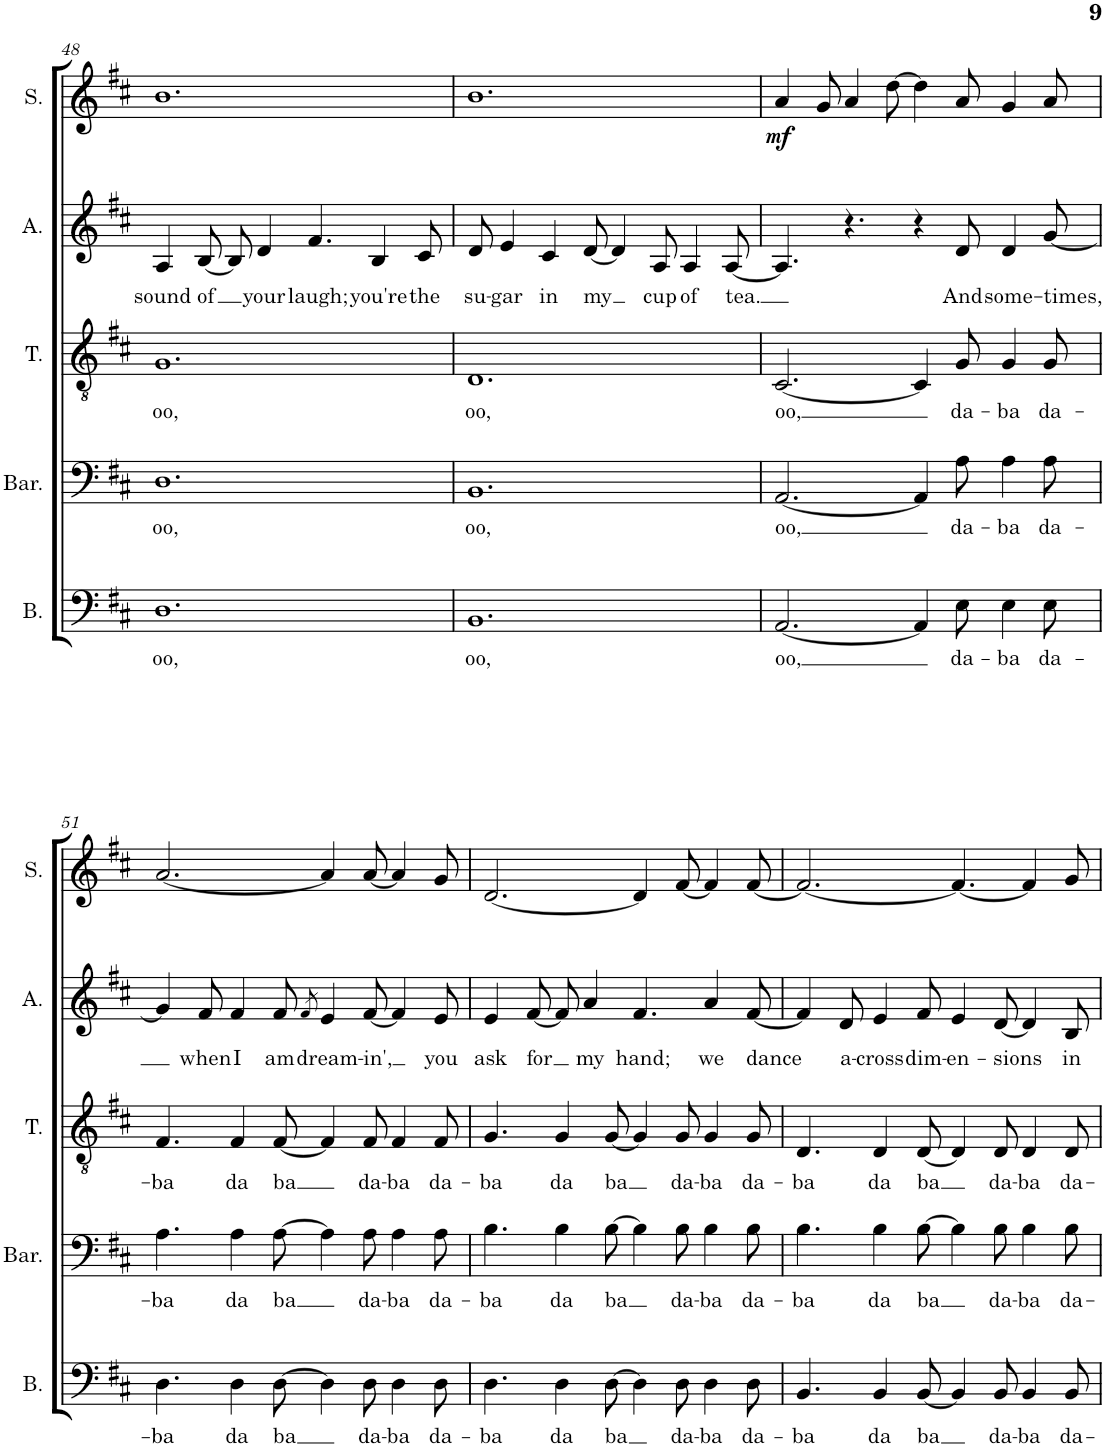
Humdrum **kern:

**kern	**text	**kern	**text	**kern	**text	**kern	**text	**kern	**dynam
*part5	*part5	*part4	*part4	*part3	*part3	*part2	*part2	*part1	*part1
*staff5	*staff5	*staff4	*staff4	*staff3	*staff3	*staff2	*staff2	*staff1	*staff1
*I"Bass	*	*I"Baritone	*	*I"Tenor	*	*I"Alto	*	*I"Soprano	*
*I'B.	*	*I'Bar.	*	*I'T.	*	*I'A.	*	*I'S.	*
!!LO:PB:g=z
*clefF4	*	*clefF4	*	*clefGv2	*	*clefG2	*	*clefG2	*
*k[f#c#]	*	*k[f#c#]	*	*k[f#c#]	*	*k[f#c#]	*	*k[f#c#]	*
*M12/8	*	*M12/8	*	*M12/8	*	*M12/8	*	*M12/8	*
=48	=48	=48	=48	=48	=48	=48	=48	=48	=48
!	!LO:LY:b	!	!LO:LY:b	!	!LO:LY:b	!	!LO:LY:b	!	!
1.D	oo,	1.D	oo,	1.G	oo,	4A/	sound	1.b	.
!	!	!	!	!	!	!	!LO:LY:b	!	!
.	.	.	.	.	.	[8B/	of	.	.
.	.	.	.	.	.	8B/]	.	.	.
!	!	!	!	!	!	!	!LO:LY:b	!	!
.	.	.	.	.	.	4d/	your	.	.
!	!	!	!	!	!	!	!LO:LY:b	!	!
.	.	.	.	.	.	4.f#/	laugh;	.	.
!	!	!	!	!	!	!	!LO:LY:b	!	!
.	.	.	.	.	.	4B/	you're	.	.
!	!	!	!	!	!	!	!LO:LY:b	!	!
.	.	.	.	.	.	8c#/	the	.	.
=49	=49	=49	=49	=49	=49	=49	=49	=49	=49
!	!LO:LY:b	!	!LO:LY:b	!	!LO:LY:b	!	!LO:LY:b	!	!
1.BB	oo,	1.BB	oo,	1.D	oo,	8d/	su-	1.b	.
!	!	!	!	!	!	!	!LO:LY:b	!	!
.	.	.	.	.	.	4e/	-gar	.	.
!	!	!	!	!	!	!	!LO:LY:b	!	!
.	.	.	.	.	.	4c#/	in	.	.
!	!	!	!	!	!	!	!LO:LY:b	!	!
.	.	.	.	.	.	[8d/	my	.	.
.	.	.	.	.	.	4d/]	.	.	.
!	!	!	!	!	!	!	!LO:LY:b	!	!
.	.	.	.	.	.	8A/	cup	.	.
!	!	!	!	!	!	!	!LO:LY:b	!	!
.	.	.	.	.	.	4A/	of	.	.
!	!	!	!	!	!	!	!LO:LY:b	!	!
.	.	.	.	.	.	[8A/	tea.	.	.
=50	=50	=50	=50	=50	=50	=50	=50	=50	=50
!	!LO:LY:b	!	!LO:LY:b	!	!LO:LY:b	!	!	!	!LO:DY:b
[2.AA/	oo,	[2.AA/	oo,	[2.C#/	oo,	4.A/]	.	4a/	mf
.	.	.	.	.	.	.	.	8g/	.
.	.	.	.	.	.	4.r	.	4a/	.
.	.	.	.	.	.	.	.	[8dd\	.
4AA/]	.	4AA/]	.	4C#/]	.	4r	.	4dd\]	.
!	!LO:LY:b	!	!LO:LY:b	!	!LO:LY:b	!	!LO:LY:b	!	!
8E\	da-	8A\	da-	8G/	da-	8d/	And	8a/	.
!	!LO:LY:b	!	!LO:LY:b	!	!LO:LY:b	!	!LO:LY:b	!	!
4E\	-ba	4A\	-ba	4G/	-ba	4d/	some-	4g/	.
!	!LO:LY:b	!	!LO:LY:b	!	!LO:LY:b	!	!LO:LY:b	!	!
8E\	da-	8A\	da-	8G/	da-	[8g/	-times,	8a/	.
!!LO:LB:g=z
=51	=51	=51	=51	=51	=51	=51	=51	=51	=51
!	!LO:LY:b	!	!LO:LY:b	!	!LO:LY:b	!	!	!	!
4.D\	-ba	4.A\	-ba	4.F#/	-ba	4g/]	.	[2.a/	.
!	!	!	!	!	!	!	!LO:LY:b	!	!
.	.	.	.	.	.	8f#/	when	.	.
!	!LO:LY:b	!	!LO:LY:b	!	!LO:LY:b	!	!LO:LY:b	!	!
4D\	da	4A\	da	4F#/	da	4f#/	I	.	.
!	!LO:LY:b	!	!LO:LY:b	!	!LO:LY:b	!	!LO:LY:b	!	!
[8D\	ba	[8A\	ba	[8F#/	ba	8f#/	am	.	.
.	.	.	.	.	.	8qf#/	.	.	.
!	!	!	!	!	!	!	!LO:LY:b	!	!
4D\]	.	4A\]	.	4F#/]	.	4e/	dream-	4a/]	.
!	!LO:LY:b	!	!LO:LY:b	!	!LO:LY:b	!	!LO:LY:b	!	!
8D\	da-	8A\	da-	8F#/	da-	[8f#/	-in',	[8a/	.
!	!LO:LY:b	!	!LO:LY:b	!	!LO:LY:b	!	!	!	!
4D\	-ba	4A\	-ba	4F#/	-ba	4f#/]	.	4a/]	.
!	!LO:LY:b	!	!LO:LY:b	!	!LO:LY:b	!	!LO:LY:b	!	!
8D\	da-	8A\	da-	8F#/	da-	8e/	you	8g/	.
=52	=52	=52	=52	=52	=52	=52	=52	=52	=52
!	!LO:LY:b	!	!LO:LY:b	!	!LO:LY:b	!	!LO:LY:b	!	!
4.D\	-ba	4.B\	-ba	4.G/	-ba	4e/	ask	[2.d/	.
!	!	!	!	!	!	!	!LO:LY:b	!	!
.	.	.	.	.	.	[8f#/	for	.	.
!	!LO:LY:b	!	!LO:LY:b	!	!LO:LY:b	!	!	!	!
4D\	da	4B\	da	4G/	da	8f#/]	.	.	.
!	!	!	!	!	!	!	!LO:LY:b	!	!
.	.	.	.	.	.	4a/	my	.	.
!	!LO:LY:b	!	!LO:LY:b	!	!LO:LY:b	!	!	!	!
[8D\	ba	[8B\	ba	[8G/	ba	.	.	.	.
!	!	!	!	!	!	!	!LO:LY:b	!	!
4D\]	.	4B\]	.	4G/]	.	4.f#/	hand;	4d/]	.
!	!LO:LY:b	!	!LO:LY:b	!	!LO:LY:b	!	!	!	!
8D\	da-	8B\	da-	8G/	da-	.	.	[8f#/	.
!	!LO:LY:b	!	!LO:LY:b	!	!LO:LY:b	!	!LO:LY:b	!	!
4D\	-ba	4B\	-ba	4G/	-ba	4a/	we	4f#/]	.
!	!LO:LY:b	!	!LO:LY:b	!	!LO:LY:b	!	!LO:LY:b	!	!
8D\	da-	8B\	da-	8G/	da-	[8f#/	dance	[8f#/	.
=53	=53	=53	=53	=53	=53	=53	=53	=53	=53
!	!LO:LY:b	!	!LO:LY:b	!	!LO:LY:b	!	!	!	!
4.BB/	-ba	4.B\	-ba	4.D/	-ba	4f#/]	.	2.f#/_	.
!	!	!	!	!	!	!	!LO:LY:b	!	!
.	.	.	.	.	.	8d/	a-	.	.
!	!LO:LY:b	!	!LO:LY:b	!	!LO:LY:b	!	!LO:LY:b	!	!
4BB/	da	4B\	da	4D/	da	4e/	-cross	.	.
!	!LO:LY:b	!	!LO:LY:b	!	!LO:LY:b	!	!LO:LY:b	!	!
[8BB/	ba	[8B\	ba	[8D/	ba	8f#/	dim-	.	.
!	!	!	!	!	!	!	!LO:LY:b	!	!
4BB/]	.	4B\]	.	4D/]	.	4e/	-en-	4.f#/_	.
!	!LO:LY:b	!	!LO:LY:b	!	!LO:LY:b	!	!LO:LY:b	!	!
8BB/	da-	8B\	da-	8D/	da-	[8d/	-sions	.	.
!	!LO:LY:b	!	!LO:LY:b	!	!LO:LY:b	!	!	!	!
4BB/	-ba	4B\	-ba	4D/	-ba	4d/]	.	4f#/]	.
!	!LO:LY:b	!	!LO:LY:b	!	!LO:LY:b	!	!LO:LY:b	!	!
8BB/	da-	8B\	da-	8D/	da-	8B/	in	8g/	.
=	=	=	=	=	=	=	=	=	=
*-	*-	*-	*-	*-	*-	*-	*-	*-	*-
